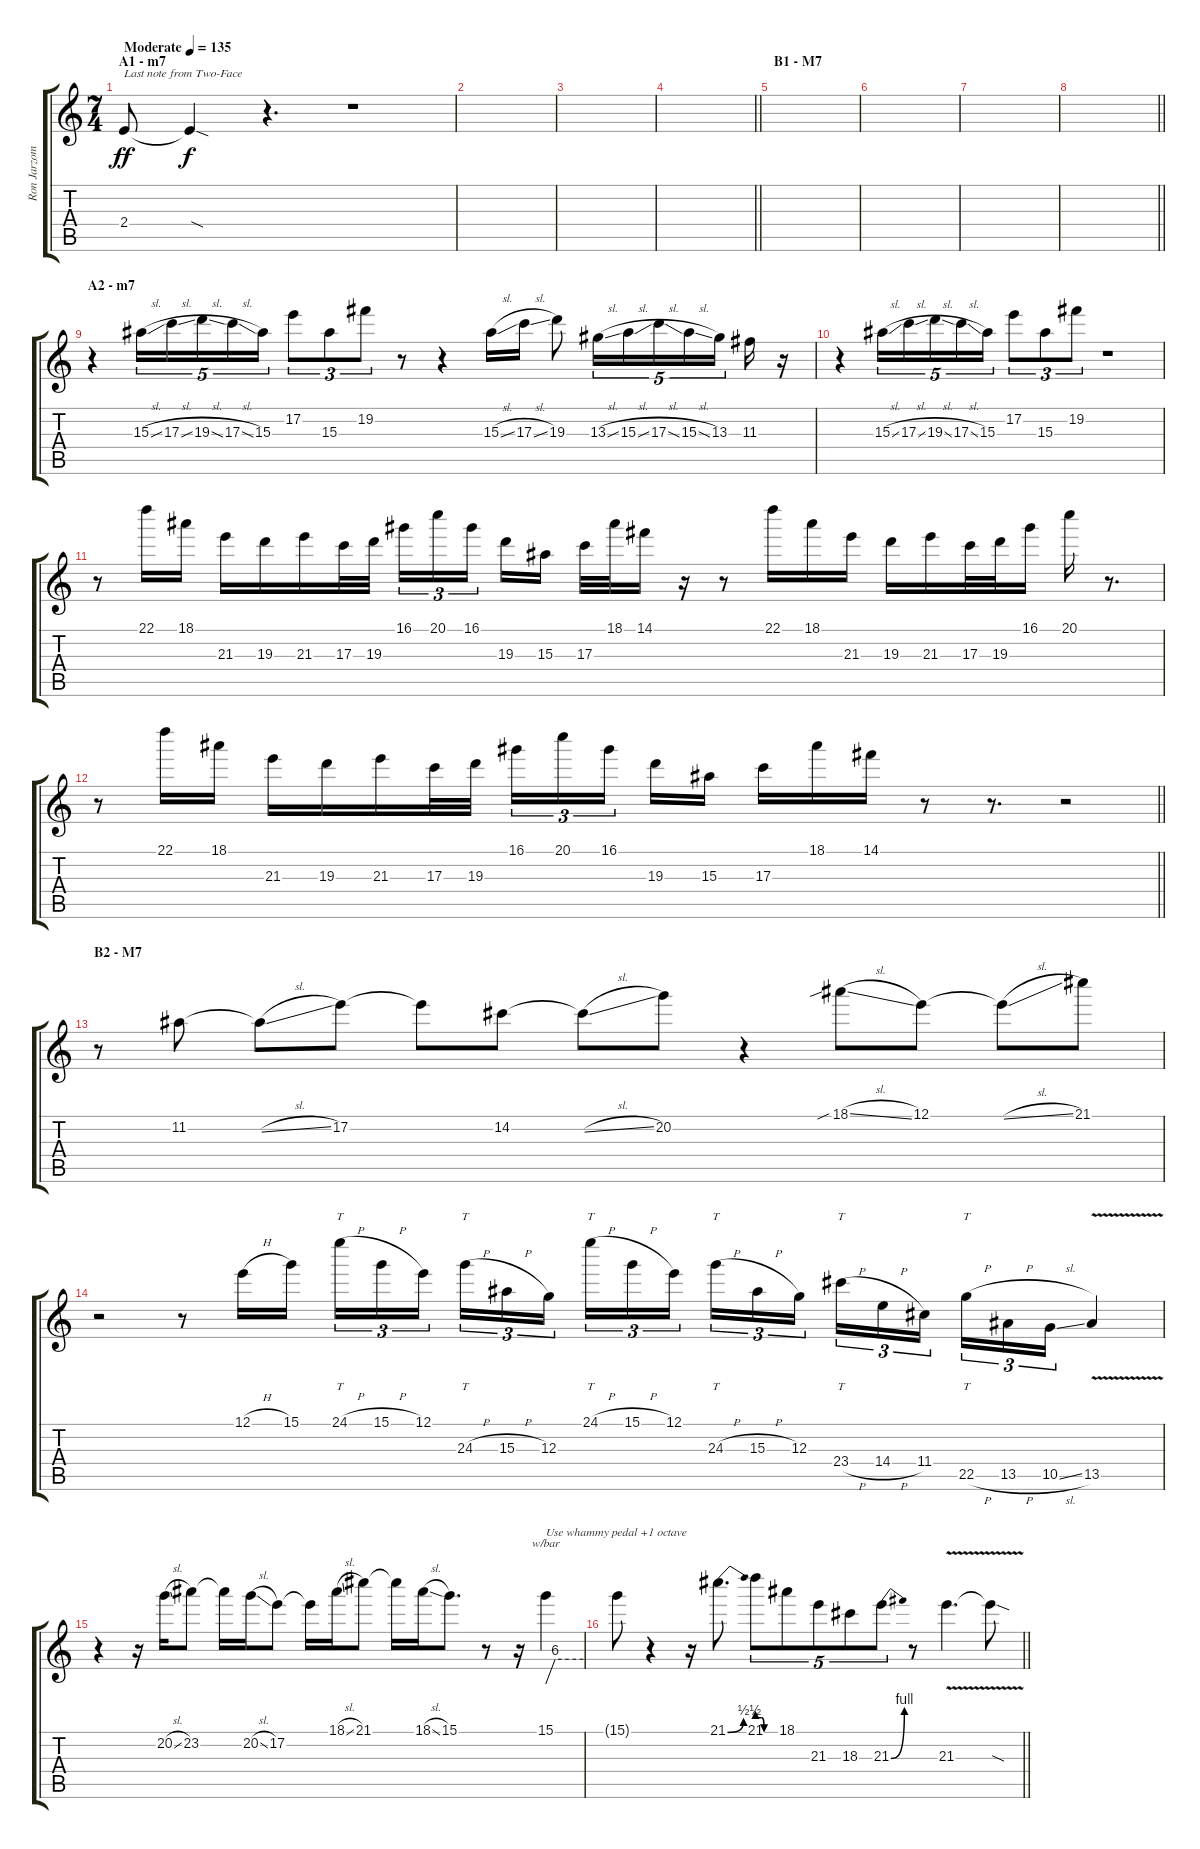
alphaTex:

\track ("Ron Jarzombek Lead (+7 harmony)" "Ron Jarzom") {instrument overdrivenguitar}
\staff {score tabs}
\tuning (E4 B3 G3 D3 A2 E2) {hide}
\ts (7 4)
\section ("" "A1 - m7")
\tempo (135 "Moderate")
\clef g2
\ks c
2.4.8{txt "Last note from Two-Face" dy ff instrument overdrivenguitar} 2.4{sod t}.4{dy f} r.4{d} r.1 |
|
|
\barLineRight lightlight
|
\section ("" "B1 - M7")
|
|
|
\barLineRight lightlight
|
\section ("" "A2 - m7")
r.4 15.3{sl}.16{tu (5 4)} 17.3{sl}.16{tu (5 4)} 19.3{sl}.16{tu (5 4)} 17.3{sl}.16{tu (5 4)} 15.3.16{tu (5 4)} 17.2.8{tu (3 2)} 15.3.8{tu (3 2)} 19.2.8{tu (3 2)} r.8 r.4 15.3{sl}.16 17.3{sl}.16 19.3.8 13.3{sl}.16{tu (5 4)} 15.3{sl}.16{tu (5 4)} 17.3{sl}.16{tu (5 4)} 15.3{sl}.16{tu (5 4)} 13.3.16{tu (5 4) beam splitsecondary} 11.3.16 r.16 |
r.4 15.3{sl}.16{tu (5 4)} 17.3{sl}.16{tu (5 4)} 19.3{sl}.16{tu (5 4)} 17.3{sl}.16{tu (5 4)} 15.3.16{tu (5 4)} 17.2.8{tu (3 2)} 15.3.8{tu (3 2)} 19.2.8{tu (3 2)} r.1 |
r.8 22.1.16 18.1.16 21.3.16 19.3.16 21.3.16 17.3.32 19.3.32 16.1.16{tu (3 2)} 20.1.16{tu (3 2)} 16.1.16{tu (3 2) beam splitsecondary} 19.3.16 15.3.16 17.3.32 18.1.32 14.1.16 r.16 r.8 22.1.16 18.1.16 21.3.16 19.3.16 21.3.16 17.3.32 19.3.32 16.1.16 20.1.16 r.8{d} |
\barLineRight lightlight
r.8 22.1.16 18.1.16 21.3.16 19.3.16 21.3.16 17.3.32 19.3.32 16.1.16{tu (3 2)} 20.1.16{tu (3 2)} 16.1.16{tu (3 2) beam splitsecondary} 19.3.16 15.3.16 17.3.16 18.1.16 14.1.16 r.8 r.8{d} r.2 |
\section ("" "B2 - M7")
r.8 11.2.8 11.2{sl t}.8 17.2.8 17.2{t}.8 14.2.8 14.2{sl t}.8 20.2.8 r.4 18.1{sib sl}.8 12.1.8 12.1{sl t}.8 21.1.8 |
r.2 r.8 12.1{h}.16 15.1.16 24.1{h}.16{tt tu (3 2)} 15.1{h}.16{tu (3 2)} 12.1.16{tu (3 2) beam splitsecondary} 24.3{h}.16{tt tu (3 2)} 15.3{h}.16{tu (3 2)} 12.3.16{tu (3 2)} 24.1{h}.16{tt tu (3 2)} 15.1{h}.16{tu (3 2)} 12.1.16{tu (3 2) beam splitsecondary} 24.3{h}.16{tt tu (3 2)} 15.3{h}.16{tu (3 2)} 12.3.16{tu (3 2)} 23.4{h}.16{tt tu (3 2)} 14.4{h}.16{tu (3 2)} 11.4.16{tu (3 2) beam splitsecondary} 22.5{h}.16{tt tu (3 2)} 13.5{h}.16{tu (3 2)} 10.5{sl}.16{tu (3 2)} 13.5{v}.4 |
r.4 r.16 20.2{sl}.16 23.2.8 23.2{t}.16 20.2{sl}.16 17.2.8 17.2{t}.16 18.1{sl}.16 21.1.8 21.1{t}.16 18.1{sl}.16 15.1.8{d} r.8 r.16 15.1.4{tbe (custom default 0 0 15 24 60 24) txt "Use whammy pedal +1 octave"} |
\barLineRight lightlight
15.1{t}.8 r.4 r.16 21.1{be (bend 0 0 60 2)}.8{d} 21.1{be (custom 0 2 15 2 23 0 30 0 60 0)}.8{tu (5 4)} 18.1.8{tu (5 4)} 21.3.8{tu (5 4)} 18.3.8{tu (5 4)} 21.3{be (bend 0 0 60 4)}.8{tu (5 4)} r.8 21.3{v}.4{d} 21.3{sod t}.8
